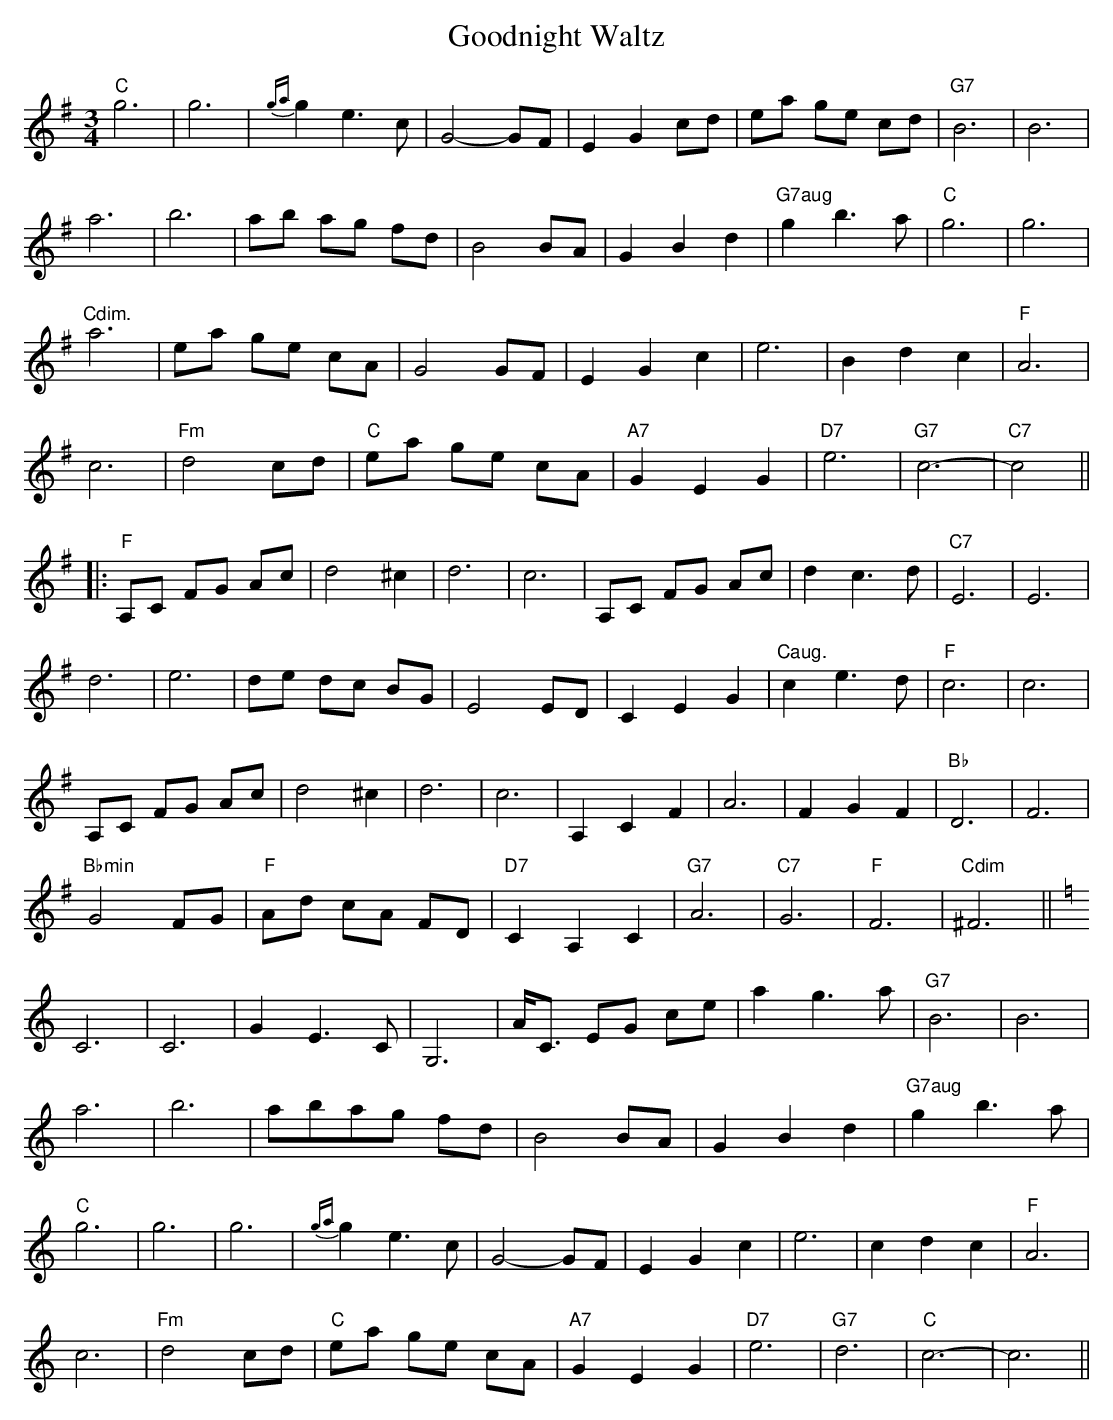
X:1
T:Goodnight Waltz
M:3/4
L:1/8
K:G
"C"g6|g6|{ga}g2e3c|G4- GF|E2G2 cd|ea ge cd|"G7"B6|B6|
a6|b6|ab ag fd|B4 BA|G2B2d2|"G7aug"g2b3a|"C"g6|g6|
"Cdim."a6|ea ge cA|G4 GF|E2G2c2|e6|B2d2c2|"F"A6|
c6|"Fm"d4 cd|"C"ea ge cA|"A7"G2E2G2|"D7"e6|"G7"c6-|"C7"c4||
|:"F"A,C FG Ac|d4 ^c2|d6|c6|A,C FG Ac|d2 c3d|"C7"E6|E6|
d6 |e6|de dc BG|E4 ED|C2E2G2|"Caug."c2e3d|"F"c6|c6|
A,C FG Ac|d4 ^c2|d6|c6|A,2C2F2|A6|F2G2F2|"Bb"D6| F6|
"Bbmin"G4 FG|"F"Ad cA FD|"D7"C2A,2C2|"G7"A6|"C7"G6|"F"F6|"Cdim"^F6||
K:C
C6|C6|G2 E3C|G,6|A<C EG ce|a2 g3a|"G7"B6|B6|
a6|b6|abag fd|B4 BA|G2B2d2|"G7aug"g2b3a|
"C"g6|g6|g6|{ga}g2 e3c|G4-GF|E2G2c2|e6|c2d2c2|"F"A6|
c6|"Fm"d4 cd|"C"ea ge cA|"A7"G2E2G2|"D7"e6|"G7"d6|"C"c6-|c6||
